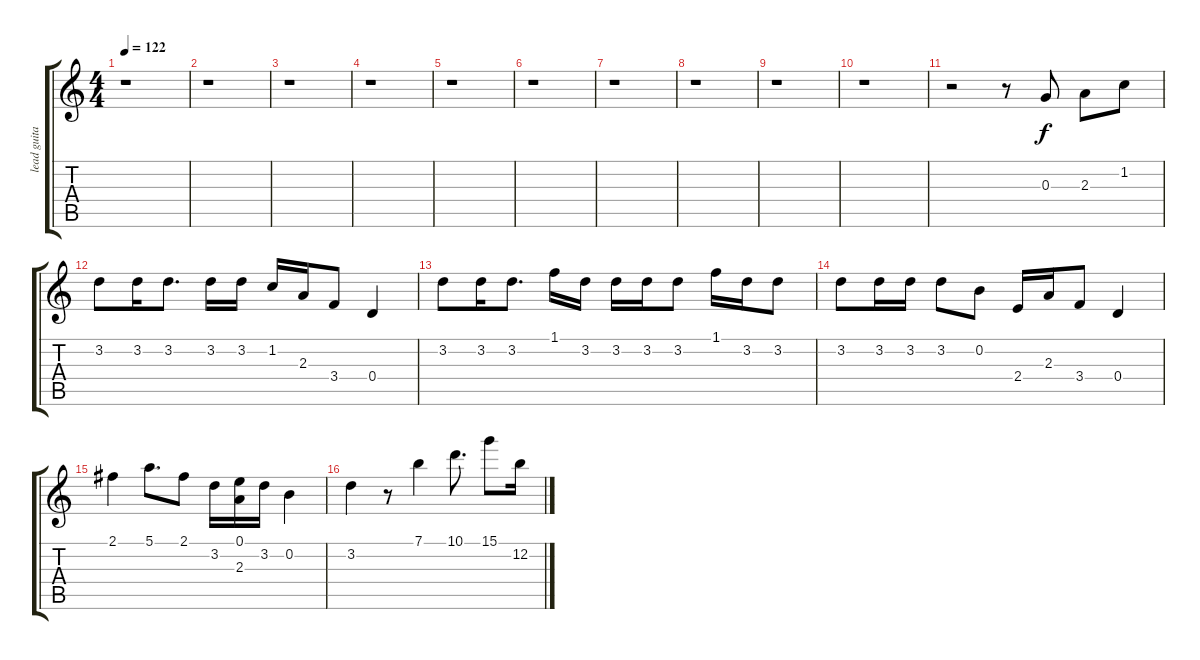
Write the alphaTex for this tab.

\track ("lead guitar" "lead guita") {instrument overdrivenguitar}
\staff {score tabs}
\tuning (E4 B3 G3 D3 A2 E2) {hide}
\ts (4 4)
\tempo 122
\clef g2
\ks c
r.1{dy f} |
r.1 |
r.1 |
r.1 |
r.1 |
r.1 |
r.1 |
r.1 |
r.1 |
r.1 |
r.2 r.8 0.3.8 2.3.8 1.2.8 |
3.2.8 3.2.16 3.2.8{d} 3.2.16 3.2.16 1.2.16 2.3.16 3.4.8 0.4.4 |
3.2.8 3.2.16 3.2.8{d} 1.1.16 3.2.16 3.2.16 3.2.16 3.2.8 1.1.16 3.2.16 3.2.8 |
3.2.8 3.2.16 3.2.16 3.2.8 0.2.8 2.4.16 2.3.16 3.4.8 0.4.4 |
2.1.4 5.1.8{d} 2.1.8 3.2.16 (0.1 2.3).16 3.2.16 0.2.4 |
3.2.4 r.8 7.1.4 10.1.8{d} 15.1.8 12.2.16
